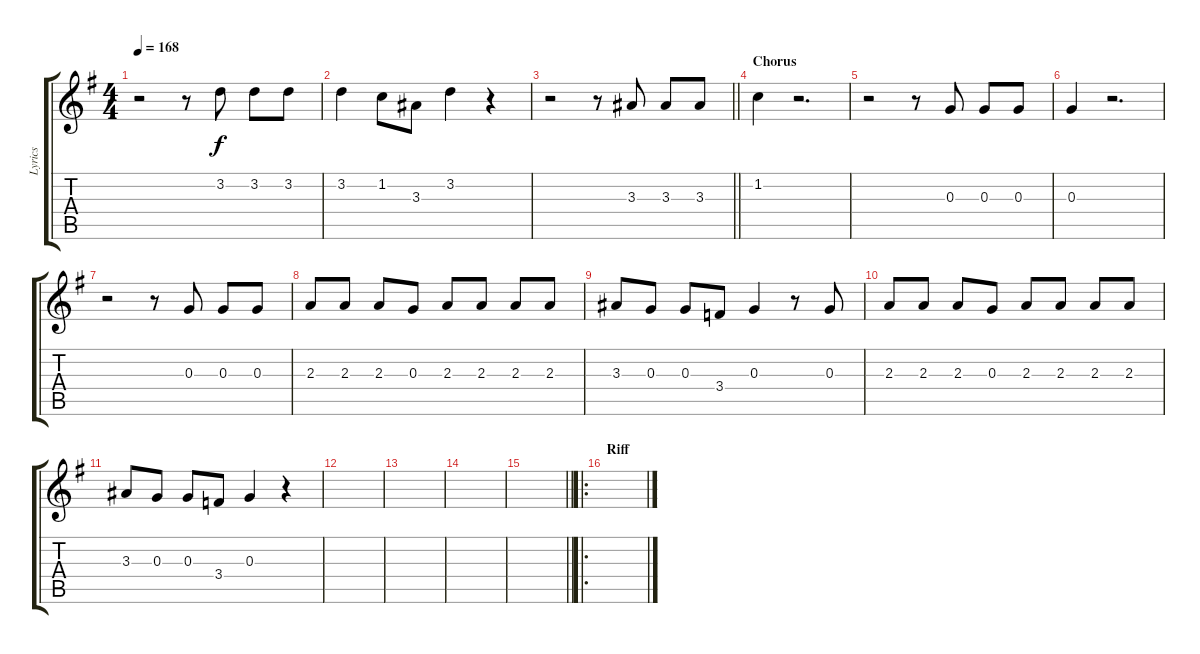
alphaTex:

\track ("Lyrics" "Lyrics") {instrument electricguitarclean}
\staff {score tabs}
\tuning (E4 B3 G3 D3 A2 E2) {hide}
\ts (4 4)
\tempo 168
\clef g2
\ks g
r.2{dy f} r.8 3.2.8 3.2.8 3.2.8 |
3.2.4 1.2.8 3.3.8 3.2.4 r.4 |
\barLineRight lightlight
r.2 r.8 3.3.8 3.3.8 3.3.8 |
\section ("" "Chorus")
1.2.4 r.2{d} |
r.2 r.8 0.3.8 0.3.8 0.3.8 |
0.3.4 r.2{d} |
r.2 r.8 0.3.8 0.3.8 0.3.8 |
2.3.8 2.3.8 2.3.8 0.3.8 2.3.8 2.3.8 2.3.8 2.3.8 |
3.3.8 0.3.8 0.3.8 3.4.8 0.3.4 r.8 0.3.8 |
2.3.8 2.3.8 2.3.8 0.3.8 2.3.8 2.3.8 2.3.8 2.3.8 |
3.3.8 0.3.8 0.3.8 3.4.8 0.3.4 r.4 |
|
|
|
\barLineRight lightlight
|
\ro
\section ("" "Riff")
